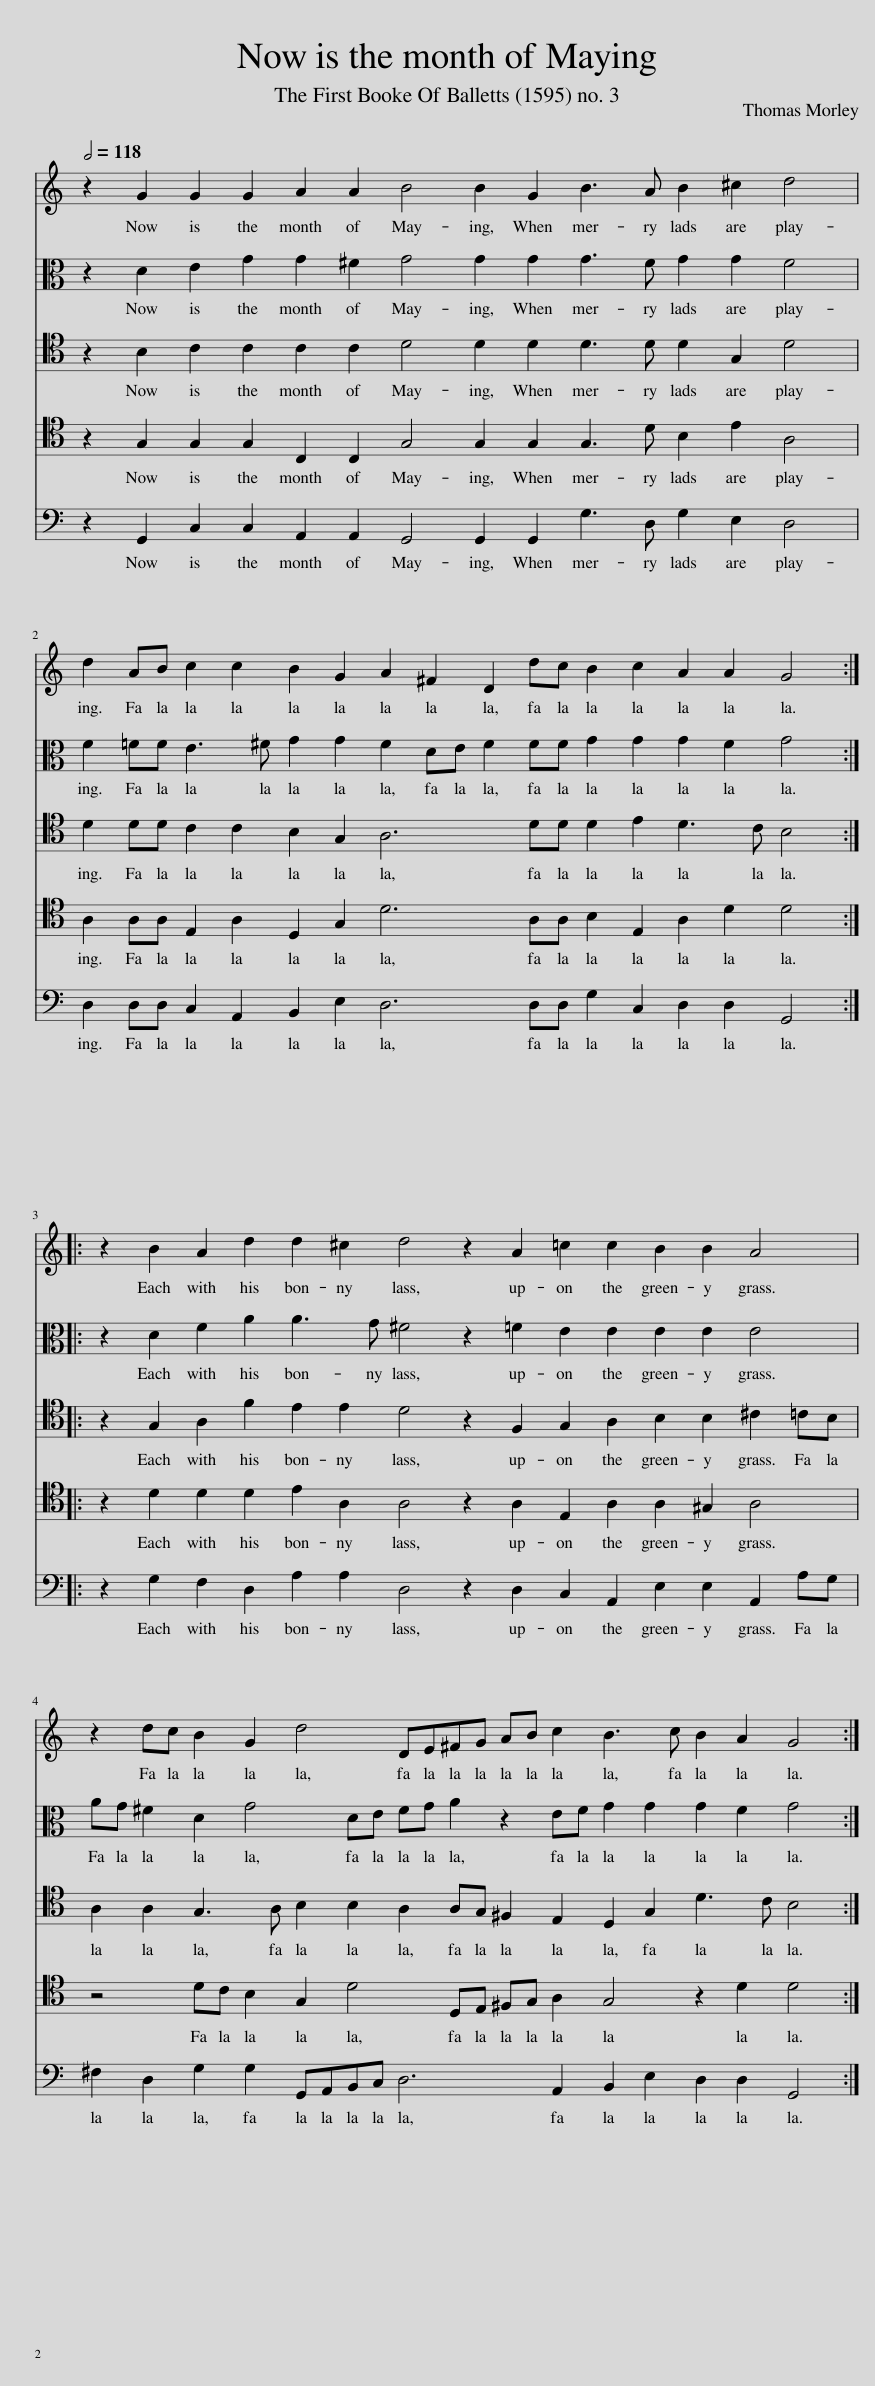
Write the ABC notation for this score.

X:1
%%score 1 2 3 4 5
L:1/8
Q:1/2=118
M:none
I:linebreak $
K:C
V:1 treble
V:2 alto
V:3 tenor
V:4 tenor
V:5 bass
V:1
 z2 G2 G2 G2 A2 A2 B4 B2 G2 B3 A B2 ^c2 d4 |$ d2 AB c2 c2 B2 G2 A2 ^F2 D2 dc B2 c2 A2 A2 G4 ::$ z2 B2 A2 d2 d2 ^c2 d4 z2 A2 =c2 c2 B2 B2 A4 |$ z2 dc B2 G2 d4 DE^FG AB c2 B3 c B2 A2 G4 :| %4
V:2
 z2 D2 E2 G2 G2 ^F2 G4 G2 G2 G3 F G2 G2 F4 |$ F2 =FF E3 ^F G2 G2 F2 DE F2 FF G2 G2 G2 F2 G4 ::$ z2 D2 F2 A2 A3 G ^F4 z2 =F2 E2 E2 E2 E2 E4 |$ AG ^F2 D2 G4 DE FG A2 z2 EF G2 G2 G2 F2 G4 :| %4
V:3
 z2 B,2 C2 C2 C2 C2 D4 D2 D2 D3 D D2 G,2 D4 |$ D2 DD C2 C2 B,2 G,2 A,6 DD D2 E2 D3 C B,4 ::$ z2 G,2 A,2 F2 E2 E2 D4 z2 F,2 G,2 A,2 B,2 B,2 ^C2 =CB, |$ A,2 A,2 G,3 A, B,2 B,2 A,2 A,G, ^F,2 E,2 D,2 G,2 D3 C B,4 :| %4
V:4
 z2 G,2 G,2 G,2 C,2 C,2 G,4 G,2 G,2 G,3 D B,2 E2 A,4 |$ A,2 A,A, E,2 A,2 D,2 G,2 D6 A,A, B,2 E,2 A,2 D2 D4 ::$ z2 D2 D2 D2 E2 A,2 A,4 z2 A,2 E,2 A,2 A,2 ^G,2 A,4 |$ z4 DC B,2 G,2 D4 D,E, ^F,G, A,2 G,4 z2 D2 D4 :| %4
V:5
 z2 G,,2 C,2 C,2 A,,2 A,,2 G,,4 G,,2 G,,2 G,3 D, G,2 E,2 D,4 |$ D,2 D,D, C,2 A,,2 B,,2 E,2 D,6 D,D, G,2 C,2 D,2 D,2 G,,4 ::$ z2 G,2 F,2 D,2 A,2 A,2 D,4 z2 D,2 C,2 A,,2 E,2 E,2 A,,2 A,G, |$ ^F,2 D,2 G,2 G,2 G,,A,,B,,C, D,6 A,,2 B,,2 E,2 D,2 D,2 G,,4 :| %4
